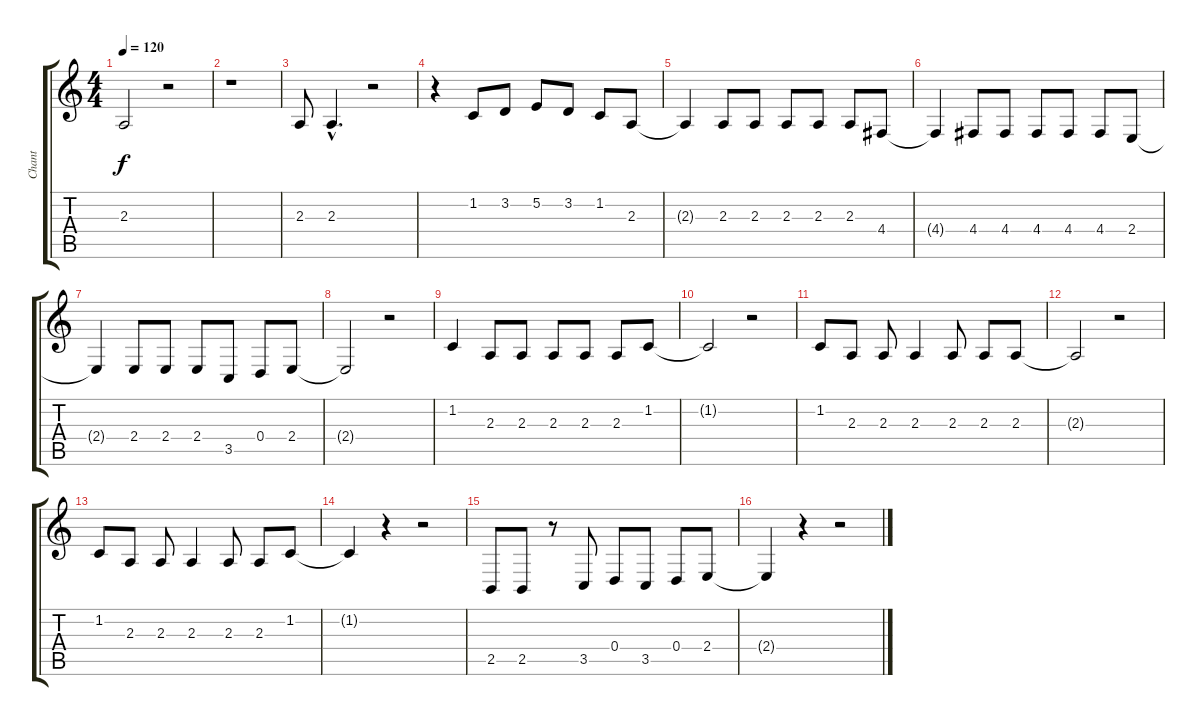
\track ("Chant" "Chant") {instrument tenorsax}
\staff {score tabs}
\tuning (E4 B3 G3 D3 A2 E2) {hide}
\ts (4 4)
\tempo 120
\clef g2
\ks c
2.3{t}.2{dy f} r.2 |
r.1 |
2.3.8 2.3{hac}.4{d} r.2 |
r.4 1.2.8 3.2.8 5.2.8 3.2.8 1.2.8 2.3.8 |
2.3{t}.4 2.3.8 2.3.8 2.3.8 2.3.8 2.3.8 4.4.8 |
4.4{t}.4 4.4.8 4.4.8 4.4.8 4.4.8 4.4.8 2.4.8 |
2.4{t}.4 2.4.8 2.4.8 2.4.8 3.5.8 0.4.8 2.4.8 |
2.4{t}.2 r.2 |
1.2.4 2.3.8 2.3.8 2.3.8 2.3.8 2.3.8 1.2.8 |
1.2{t}.2 r.2 |
1.2.8 2.3.8 2.3.8 2.3.4 2.3.8 2.3.8 2.3.8 |
2.3{t}.2 r.2 |
1.2.8 2.3.8 2.3.8 2.3.4 2.3.8 2.3.8 1.2.8 |
1.2{t}.4 r.4 r.2 |
2.5.8 2.5.8 r.8 3.5.8 0.4.8 3.5.8 0.4.8 2.4.8 |
2.4{t}.4 r.4 r.2
